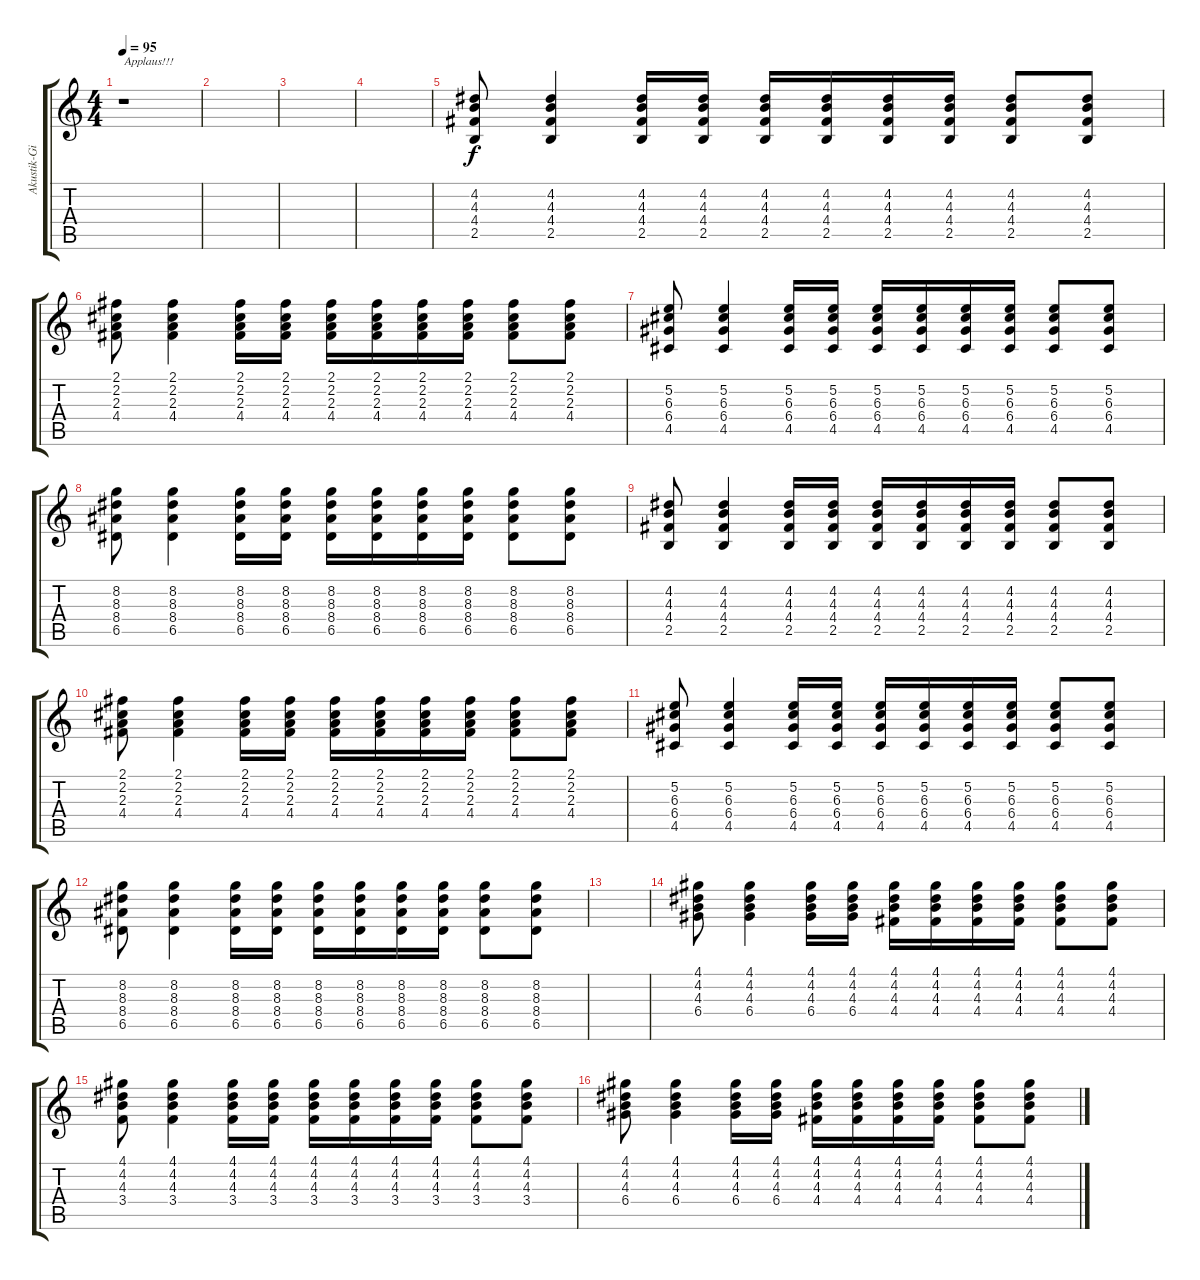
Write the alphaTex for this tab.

\track ("Akustik-Gitarre" "Akustik-Gi") {instrument acousticguitarsteel}
\staff {score tabs}
\tuning (E4 B3 G3 D3 A2 E2) {hide}
\ts (4 4)
\tempo 95
\clef g2
\ks c
r.1{txt "Applaus!!!" dy f instrument acousticguitarsteel} |
|
|
|
(4.2 4.3 4.4 2.5).8 (4.2 4.3 4.4 2.5).4 (4.2 4.3 4.4 2.5).16 (4.2 4.3 4.4 2.5).16 (4.2 4.3 4.4 2.5).16 (4.2 4.3 4.4 2.5).16 (4.2 4.3 4.4 2.5).16 (4.2 4.3 4.4 2.5).16 (4.2 4.3 4.4 2.5).8 (4.2 4.3 4.4 2.5).8 |
(2.1 2.2 2.3 4.4).8 (2.1 2.2 2.3 4.4).4 (2.1 2.2 2.3 4.4).16 (2.1 2.2 2.3 4.4).16 (2.1 2.2 2.3 4.4).16 (2.1 2.2 2.3 4.4).16 (2.1 2.2 2.3 4.4).16 (2.1 2.2 2.3 4.4).16 (2.1 2.2 2.3 4.4).8 (2.1 2.2 2.3 4.4).8 |
(5.2 6.3 6.4 4.5).8 (5.2 6.3 6.4 4.5).4 (5.2 6.3 6.4 4.5).16 (5.2 6.3 6.4 4.5).16 (5.2 6.3 6.4 4.5).16 (5.2 6.3 6.4 4.5).16 (5.2 6.3 6.4 4.5).16 (5.2 6.3 6.4 4.5).16 (5.2 6.3 6.4 4.5).8 (5.2 6.3 6.4 4.5).8 |
(8.2 8.3 8.4 6.5).8 (8.2 8.3 8.4 6.5).4 (8.2 8.3 8.4 6.5).16 (8.2 8.3 8.4 6.5).16 (8.2 8.3 8.4 6.5).16 (8.2 8.3 8.4 6.5).16 (8.2 8.3 8.4 6.5).16 (8.2 8.3 8.4 6.5).16 (8.2 8.3 8.4 6.5).8 (8.2 8.3 8.4 6.5).8 |
(4.2 4.3 4.4 2.5).8 (4.2 4.3 4.4 2.5).4 (4.2 4.3 4.4 2.5).16 (4.2 4.3 4.4 2.5).16 (4.2 4.3 4.4 2.5).16 (4.2 4.3 4.4 2.5).16 (4.2 4.3 4.4 2.5).16 (4.2 4.3 4.4 2.5).16 (4.2 4.3 4.4 2.5).8 (4.2 4.3 4.4 2.5).8 |
(2.1 2.2 2.3 4.4).8 (2.1 2.2 2.3 4.4).4 (2.1 2.2 2.3 4.4).16 (2.1 2.2 2.3 4.4).16 (2.1 2.2 2.3 4.4).16 (2.1 2.2 2.3 4.4).16 (2.1 2.2 2.3 4.4).16 (2.1 2.2 2.3 4.4).16 (2.1 2.2 2.3 4.4).8 (2.1 2.2 2.3 4.4).8 |
(5.2 6.3 6.4 4.5).8 (5.2 6.3 6.4 4.5).4 (5.2 6.3 6.4 4.5).16 (5.2 6.3 6.4 4.5).16 (5.2 6.3 6.4 4.5).16 (5.2 6.3 6.4 4.5).16 (5.2 6.3 6.4 4.5).16 (5.2 6.3 6.4 4.5).16 (5.2 6.3 6.4 4.5).8 (5.2 6.3 6.4 4.5).8 |
(8.2 8.3 8.4 6.5).8 (8.2 8.3 8.4 6.5).4 (8.2 8.3 8.4 6.5).16 (8.2 8.3 8.4 6.5).16 (8.2 8.3 8.4 6.5).16 (8.2 8.3 8.4 6.5).16 (8.2 8.3 8.4 6.5).16 (8.2 8.3 8.4 6.5).16 (8.2 8.3 8.4 6.5).8 (8.2 8.3 8.4 6.5).8 |
|
(4.1 4.2 4.3 6.4).8{volume 5} (4.1 4.2 4.3 6.4).4 (4.1 4.2 4.3 6.4).16 (4.1 4.2 4.3 6.4).16 (4.1 4.2 4.3 4.4).16 (4.1 4.2 4.3 4.4).16 (4.1 4.2 4.3 4.4).16 (4.1 4.2 4.3 4.4).16 (4.1 4.2 4.3 4.4).8 (4.1 4.2 4.3 4.4).8 |
(4.1 4.2 4.3 3.4).8 (4.1 4.2 4.3 3.4).4 (4.1 4.2 4.3 3.4).16 (4.1 4.2 4.3 3.4).16 (4.1 4.2 4.3 3.4).16 (4.1 4.2 4.3 3.4).16 (4.1 4.2 4.3 3.4).16 (4.1 4.2 4.3 3.4).16 (4.1 4.2 4.3 3.4).8 (4.1 4.2 4.3 3.4).8 |
(4.1 4.2 4.3 6.4).8 (4.1 4.2 4.3 6.4).4 (4.1 4.2 4.3 6.4).16 (4.1 4.2 4.3 6.4).16 (4.1 4.2 4.3 4.4).16 (4.1 4.2 4.3 4.4).16 (4.1 4.2 4.3 4.4).16 (4.1 4.2 4.3 4.4).16 (4.1 4.2 4.3 4.4).8 (4.1 4.2 4.3 4.4).8
